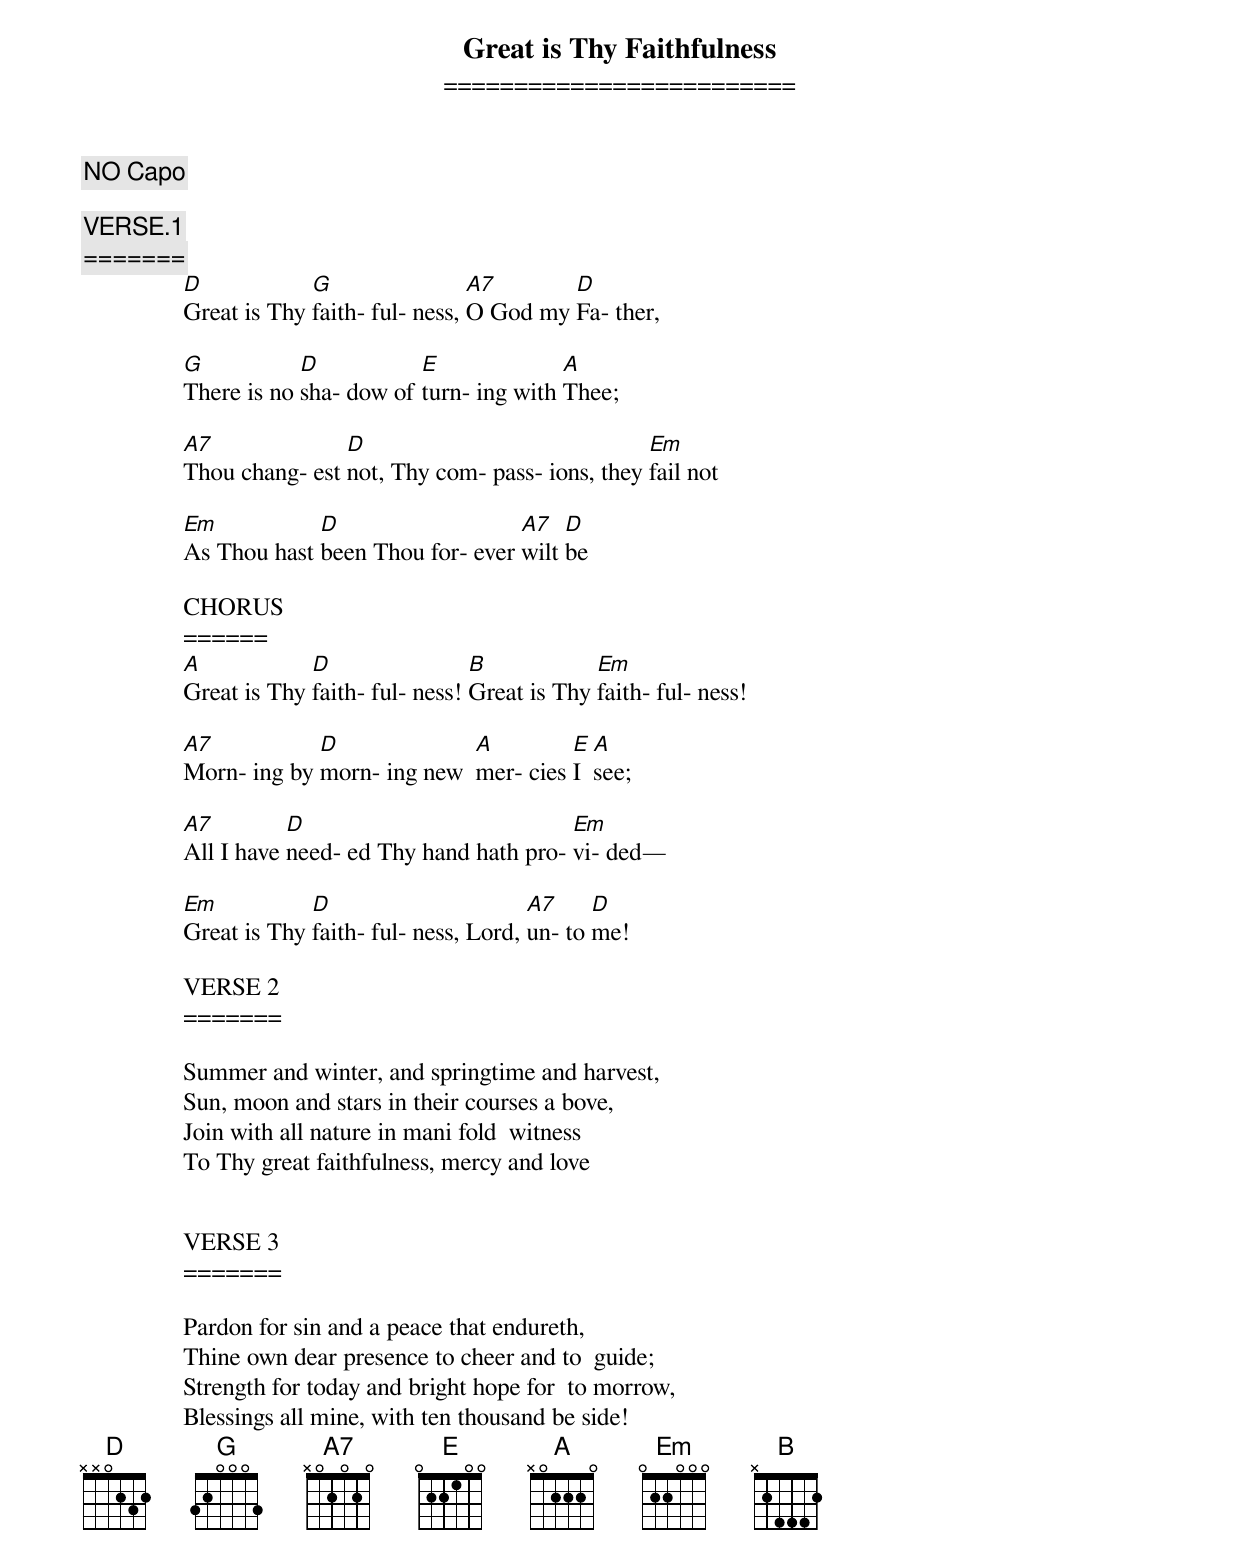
                Great is Thy Faithfulness
                =========================
                Words: Thomas Chisholm, 1923; Music: William Runyan, 1923

                NO Capo

                VERSE.1
                =======
                D            G                 A7       D
                Great is Thy faith- ful- ness, O God my Fa- ther,

                G           D           E              A
                There is no sha- dow of turn- ing with Thee;

                A7              D                              Em
                Thou chang- est not, Thy com- pass- ions, they fail not

                Em           D                   A7   D
                As Thou hast been Thou for- ever wilt be

                CHORUS
                ======
                A            D                 B            Em
                Great is Thy faith- ful- ness! Great is Thy faith- ful- ness!

                A7           D              A         E  A
                Morn- ing by morn- ing new  mer- cies I  see;

                A7         D                           Em
                All I have need- ed Thy hand hath pro- vi- ded—

                Em           D                       A7     D
                Great is Thy faith- ful- ness, Lord, un- to me!

                VERSE 2
                =======

                Summer and winter, and springtime and harvest,
                Sun, moon and stars in their courses a bove,
                Join with all nature in mani fold  witness
                To Thy great faithfulness, mercy and love


                VERSE 3
                =======

                Pardon for sin and a peace that endureth,
                Thine own dear presence to cheer and to  guide;
                Strength for today and bright hope for  to morrow,
                Blessings all mine, with ten thousand be side!
